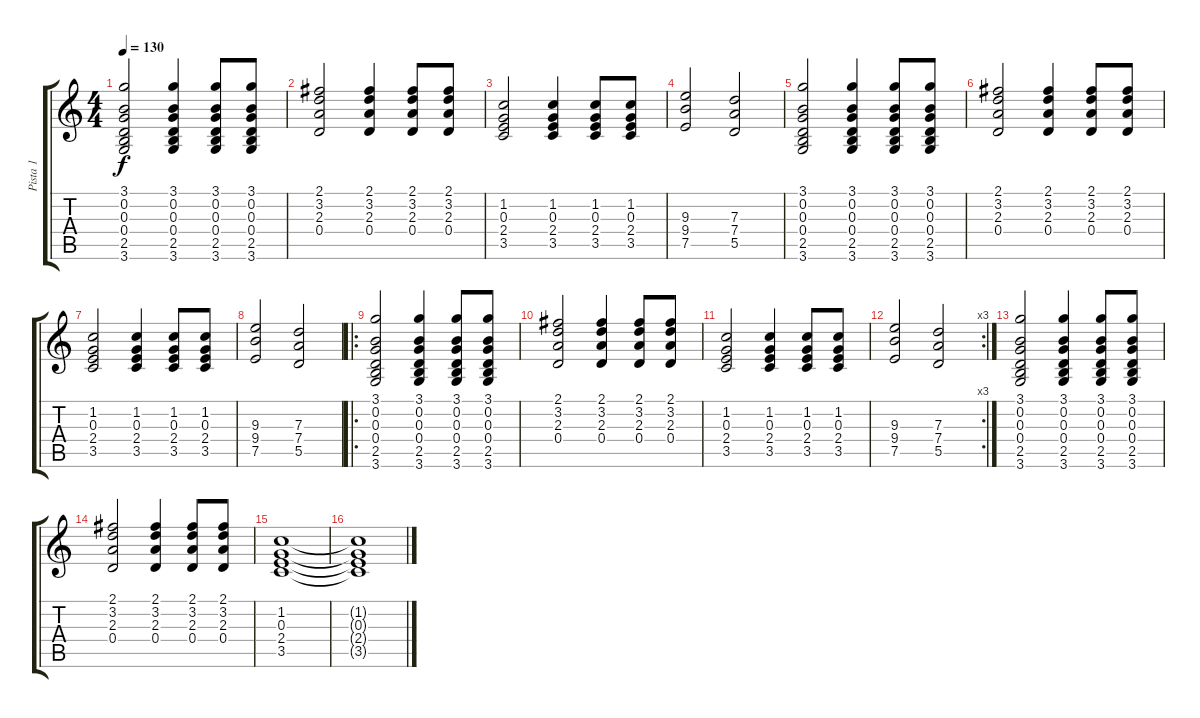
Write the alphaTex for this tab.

\track ("Pista 1" "Pista 1") {instrument electricguitarclean}
\staff {score tabs}
\tuning (E4 B3 G3 D3 A2 E2) {hide}
\ts (4 4)
\tempo 130
\clef g2
\ks c
(3.1 0.2 0.3 0.4 2.5 3.6).2{dy f instrument electricguitarclean} (3.1 0.2 0.3 0.4 2.5 3.6).4 (3.1 0.2 0.3 0.4 2.5 3.6).8 (3.1 0.2 0.3 0.4 2.5 3.6).8 |
(2.1 3.2 2.3 0.4).2 (2.1 3.2 2.3 0.4).4 (2.1 3.2 2.3 0.4).8 (2.1 3.2 2.3 0.4).8 |
(1.2 0.3 2.4 3.5).2 (1.2 0.3 2.4 3.5).4 (1.2 0.3 2.4 3.5).8 (1.2 0.3 2.4 3.5).8 |
(9.3 9.4 7.5).2 (7.3 7.4 5.5).2 |
(3.1 0.2 0.3 0.4 2.5 3.6).2 (3.1 0.2 0.3 0.4 2.5 3.6).4 (3.1 0.2 0.3 0.4 2.5 3.6).8 (3.1 0.2 0.3 0.4 2.5 3.6).8 |
(2.1 3.2 2.3 0.4).2 (2.1 3.2 2.3 0.4).4 (2.1 3.2 2.3 0.4).8 (2.1 3.2 2.3 0.4).8 |
(1.2 0.3 2.4 3.5).2 (1.2 0.3 2.4 3.5).4 (1.2 0.3 2.4 3.5).8 (1.2 0.3 2.4 3.5).8 |
(9.3 9.4 7.5).2 (7.3 7.4 5.5).2 |
\ro
(3.1 0.2 0.3 0.4 2.5 3.6).2 (3.1 0.2 0.3 0.4 2.5 3.6).4 (3.1 0.2 0.3 0.4 2.5 3.6).8 (3.1 0.2 0.3 0.4 2.5 3.6).8 |
(2.1 3.2 2.3 0.4).2 (2.1 3.2 2.3 0.4).4 (2.1 3.2 2.3 0.4).8 (2.1 3.2 2.3 0.4).8 |
(1.2 0.3 2.4 3.5).2 (1.2 0.3 2.4 3.5).4 (1.2 0.3 2.4 3.5).8 (1.2 0.3 2.4 3.5).8 |
\rc 3
(9.3 9.4 7.5).2 (7.3 7.4 5.5).2 |
(3.1 0.2 0.3 0.4 2.5 3.6).2 (3.1 0.2 0.3 0.4 2.5 3.6).4 (3.1 0.2 0.3 0.4 2.5 3.6).8 (3.1 0.2 0.3 0.4 2.5 3.6).8 |
(2.1 3.2 2.3 0.4).2 (2.1 3.2 2.3 0.4).4 (2.1 3.2 2.3 0.4).8 (2.1 3.2 2.3 0.4).8 |
(1.2 0.3 2.4 3.5).1 |
(1.2{t} 0.3{t} 2.4{t} 3.5{t}).1
